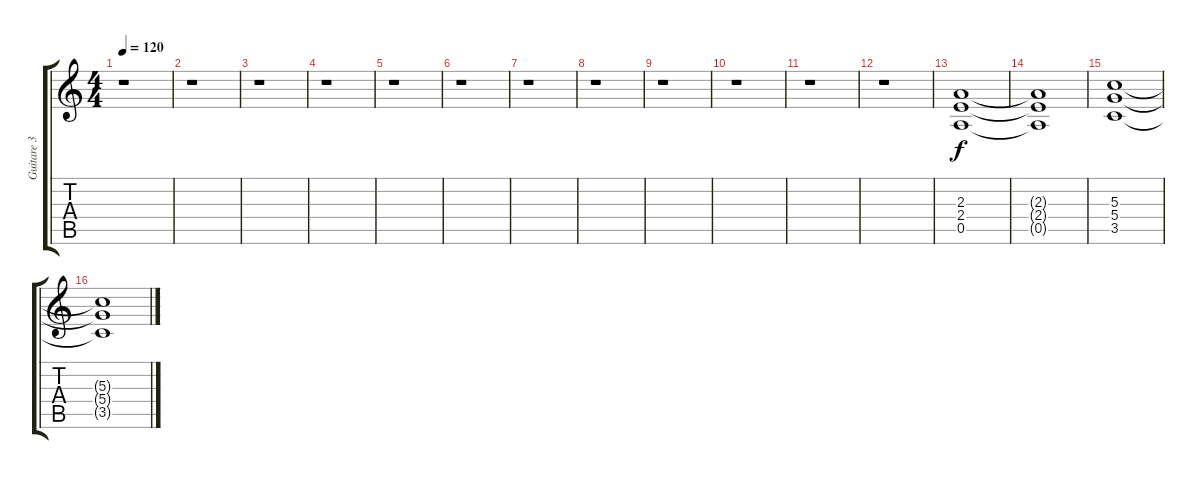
\track ("Guitare 3 - Tom" "Guitare 3 ") {instrument distortionguitar}
\staff {score tabs}
\tuning (E4 B3 G3 D3 A2 E2) {hide}
\ts (4 4)
\tempo 120
\clef g2
\ks c
r.1{dy f} |
r.1 |
r.1 |
r.1 |
r.1 |
r.1 |
r.1 |
r.1 |
r.1 |
r.1 |
r.1 |
r.1 |
(2.3 2.4 0.5).1{volume 9} |
(2.3{t} 2.4{t} 0.5{t}).1 |
(5.3 5.4 3.5).1 |
(5.3{t} 5.4{t} 3.5{t}).1
